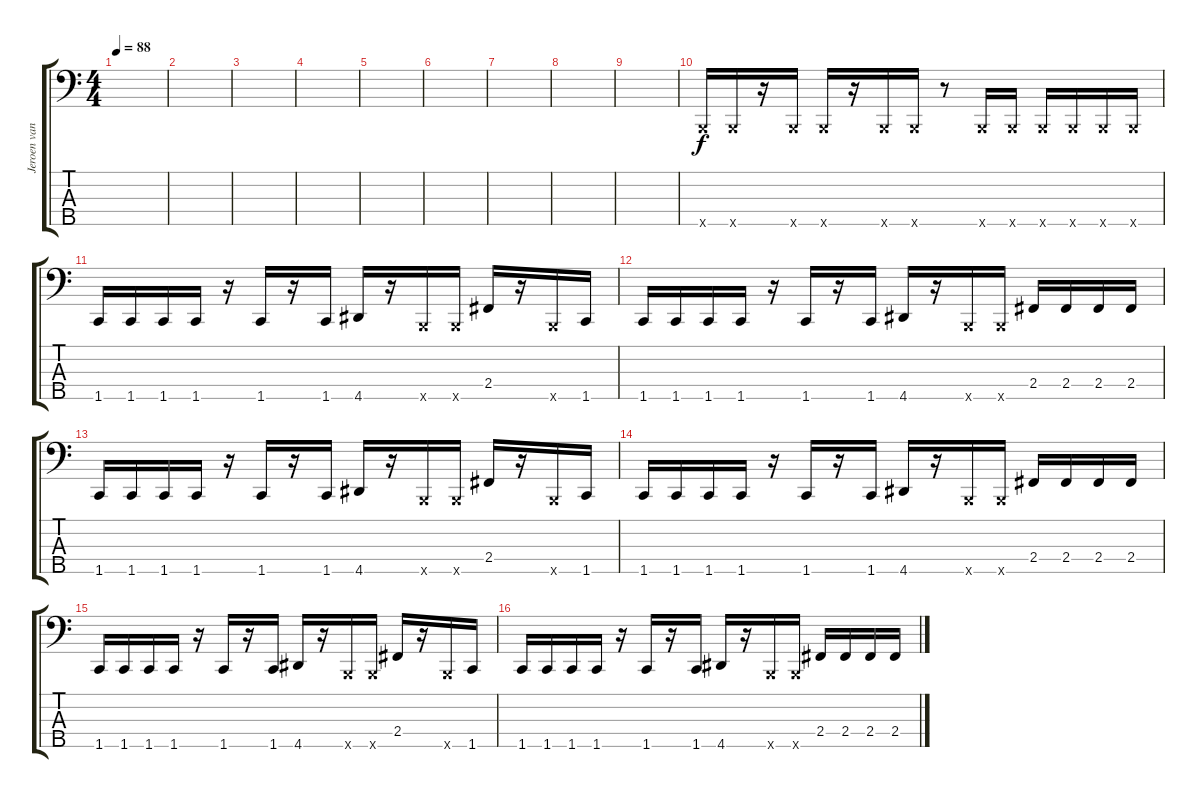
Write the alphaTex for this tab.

\track ("Jeroen van Veen" "Jeroen van") {instrument electricbasspick}
\staff {score tabs}
\tuning (G2 D2 A1 E1 B0) {hide}
\ts (4 4)
\tempo 88
\clef f4
\ks c
|
|
|
|
|
|
|
|
|
0.5{x}.16 0.5{x}.16 r.16 0.5{x}.16 0.5{x}.16 r.16 0.5{x}.16 0.5{x}.16 r.8 0.5{x}.16 0.5{x}.16 0.5{x}.16 0.5{x}.16 0.5{x}.16 0.5{x}.16 |
1.5.16{volume 11} 1.5.16 1.5.16 1.5.16 r.16 1.5.16 r.16 1.5.16 4.5.16 r.16 0.5{x}.16 0.5{x}.16 2.4.16 r.16 0.5{x}.16 1.5.16 |
1.5.16 1.5.16 1.5.16 1.5.16 r.16 1.5.16 r.16 1.5.16 4.5.16 r.16 0.5{x}.16 0.5{x}.16 2.4.16 2.4.16 2.4.16 2.4.16 |
1.5.16 1.5.16 1.5.16 1.5.16 r.16 1.5.16 r.16 1.5.16 4.5.16 r.16 0.5{x}.16 0.5{x}.16 2.4.16 r.16 0.5{x}.16 1.5.16 |
1.5.16 1.5.16 1.5.16 1.5.16 r.16 1.5.16 r.16 1.5.16 4.5.16 r.16 0.5{x}.16 0.5{x}.16 2.4.16 2.4.16 2.4.16 2.4.16 |
1.5.16 1.5.16 1.5.16 1.5.16 r.16 1.5.16 r.16 1.5.16 4.5.16 r.16 0.5{x}.16 0.5{x}.16 2.4.16 r.16 0.5{x}.16 1.5.16 |
1.5.16 1.5.16 1.5.16 1.5.16 r.16 1.5.16 r.16 1.5.16 4.5.16 r.16 0.5{x}.16 0.5{x}.16 2.4.16 2.4.16 2.4.16 2.4.16
